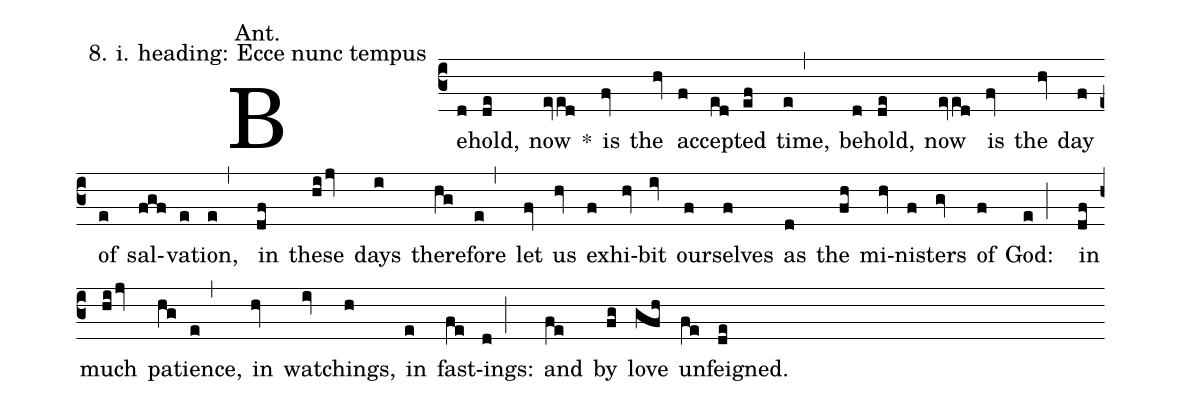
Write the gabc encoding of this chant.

annotation: Ant.;
%%
(c3) Be(d)hold,(de) now(eved) <sp>*</sp>() is(fv) the(hv) ac(f)cept(ed)ed(ef) time,(e,) be(d)hold,(de) now(eved) is(fv) the(hv) day(f) of(e) sal(fgf)va(e)tion,(e,) in(df) these(hijv) days(i) there(hg)fore(e,) let(fv) us(hv) ex(f)hi(hv)bit(iv) our(f)selves(f) as(d) the(fh) mi(hv)ni(f)sters(gv) of(f) God:(e;) in(df) much(hijv) pa(hg)tience,(e,) in(hv) watch(iv)ings,(h) in(e) fast(fe)ings:(d;) and(fe) by(fg) love(gfh) un(fe)feigned.(de)
